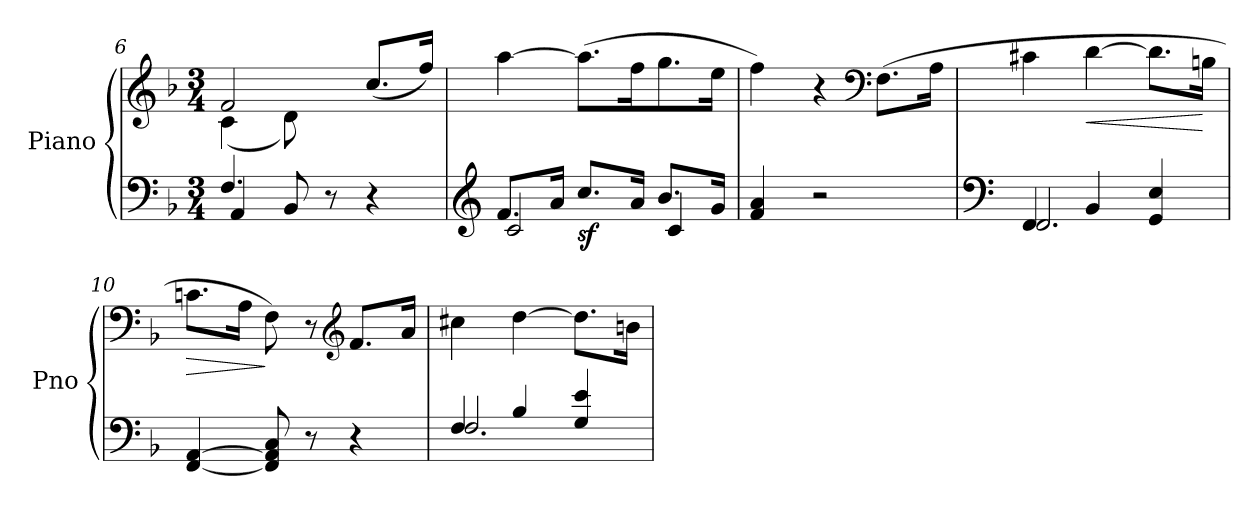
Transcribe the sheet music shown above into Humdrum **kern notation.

**kern	**kern	**dynam
*part1	*part1	*part1
*staff2	*staff1	*staff1/2
*I"Piano	*	*
*I'Pno	*	*
!!LO:LB:g=z
*clefF4	*clefG2	*
*k[b-]	*k[b-]	*
*F:	*F:	*
*M3/4	*M3/4	*
=6	=6	=6
*^	*^	*
4.F/	4AA/	2f/	(<4c\	.
.	8BB-/	.	8d\)	.
8r	4.ryy	.	4.ryy	.
4r	.	(>8.cc/L	.	.
.	.	16ff/Jk)	.	.
*	*	*v	*v	*
=7	=7	=7	=7
*clefG2	*	*	*
8.f/L	2c/	[4aa\	.
16a/Jk	.	.	.
!	!	!	!LO:DY:b=2
8.cc/L	.	(>8.aa\L]	sf
16a/Jk	.	16ff\K	.
8.b-/L	4c/	8.gg\	.
16g/Jk	.	16ee\Jk	.
*v	*v	*	*
=8	=8	=8
4f/ 4a/	4ff\)	.
2r	4r	.
*	*clefF4	*
.	(>8.F\L	.
.	16A\Jk	.
=9	=9	=9
*clefF4	*	*
*^	*	*
4FF/	2.FF/	4c#X\	.
!	!	!	!LO:HP:b
4BB-/	.	[4d\	<
4GG/ 4E/	.	8.d\L]	.
.	.	16Bn\Jk	[
*v	*v	*	*
=10	=10	=10
!	!	!LO:HP:b
[4FF/ [4AA/	8.cn\L	>
.	16A\Jk	.
8FF/] 8AA/] 8C/	8F\)	]
8r	8r	.
*	*clefG2	*
4r	8.f/L	.
.	16a/Jk	.
=11	=11	=11
*^	*	*
4F/	2.F/	4cc#X\	.
4B-/	.	[4dd\	.
4G/ 4e/	.	8.dd\L]	.
.	.	16bn\Jk	.
*v	*v	*	*
=	=	=
*-	*-	*-
